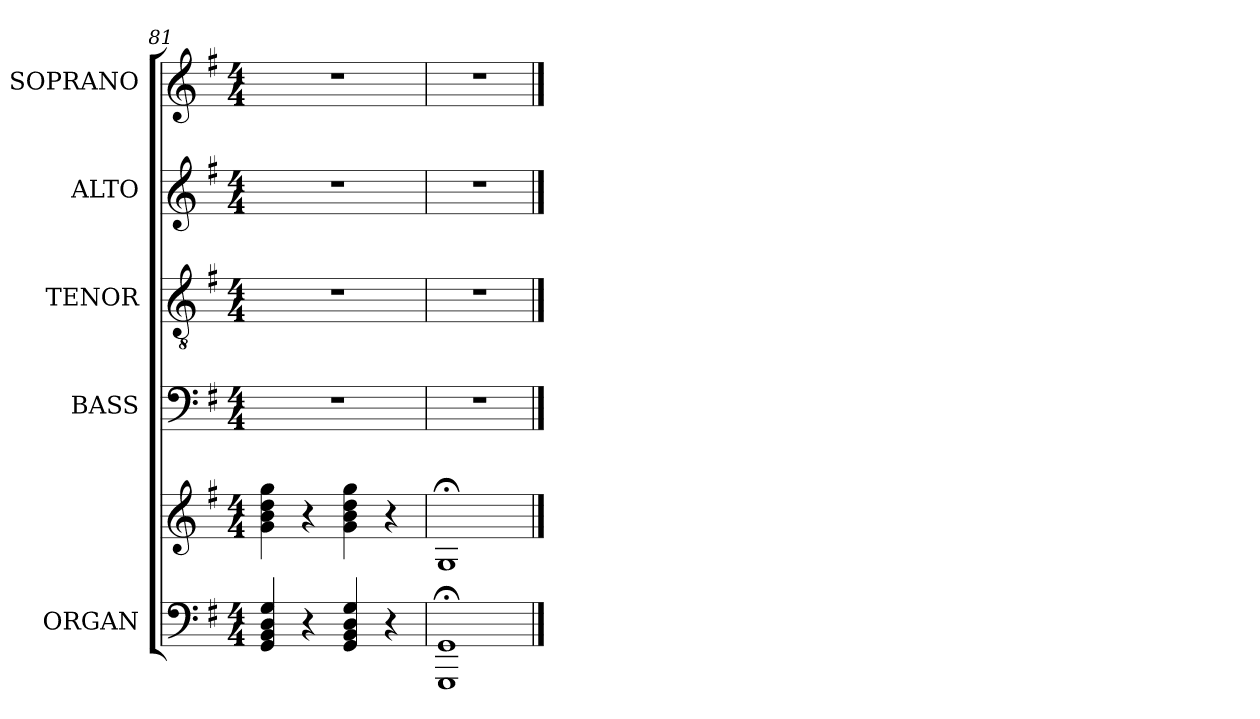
**kern	**kern	**kern	**kern	**kern	**kern
*part5	*part5	*part4	*part3	*part2	*part1
*staff6	*staff5	*staff4	*staff3	*staff2	*staff1
*I"ORGAN	*	*I"BASS	*I"TENOR	*I"ALTO	*I"SOPRANO
*I'Org.	*	*I'B.	*I'T.	*I'A.	*I'S.
*clefF4	*clefG2	*clefF4	*clefGv2	*clefG2	*clefG2
*	*	*	*ITrd7c12	*	*
*k[f#]	*k[f#]	*k[f#]	*k[f#]	*k[f#]	*k[f#]
*G:	*G:	*G:	*G:	*G:	*G:
*M4/4	*M4/4	*M4/4	*M4/4	*M4/4	*M4/4
=81	=81	=81	=81	=81	=81
4GG/ 4BB/ 4D/ 4G/	4g\ 4b\ 4dd\ 4gg\	1r	1r	1r	1r
4r	4r	.	.	.	.
4GG/ 4BB/ 4D/ 4G/	4g\ 4b\ 4dd\ 4gg\	.	.	.	.
4r	4r	.	.	.	.
=82	=82	=82	=82	=82	=82
1GGG; 1GG;	1G;	1r	1r	1r	1r
==	==	==	==	==	==
*-	*-	*-	*-	*-	*-
